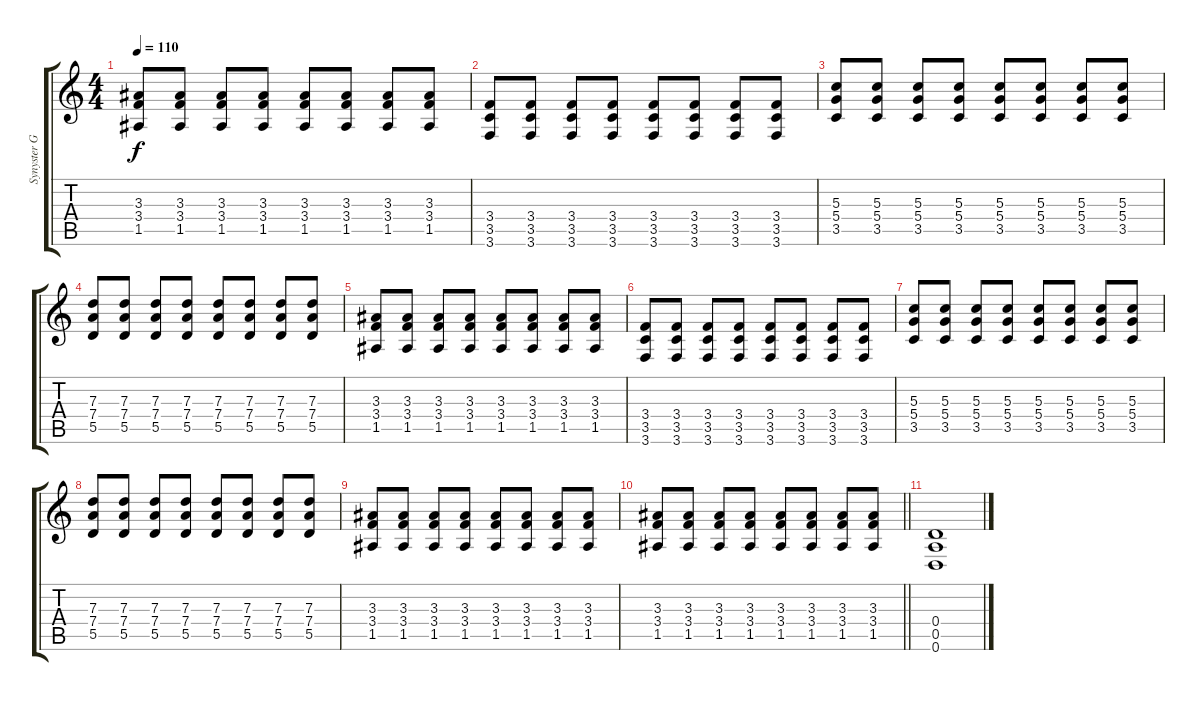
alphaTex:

\track ("Synyster Gates" "Synyster G") {instrument distortionguitar}
\staff {score tabs}
\tuning (E4 B3 G3 D3 A2 D2) {hide}
\ts (4 4)
\tempo 110
\clef g2
\ks c
(3.3 3.4 1.5).8{dy f} (3.3 3.4 1.5).8 (3.3 3.4 1.5).8 (3.3 3.4 1.5).8 (3.3 3.4 1.5).8 (3.3 3.4 1.5).8 (3.3 3.4 1.5).8 (3.3 3.4 1.5).8 |
(3.4 3.5 3.6).8 (3.4 3.5 3.6).8 (3.4 3.5 3.6).8 (3.4 3.5 3.6).8 (3.4 3.5 3.6).8 (3.4 3.5 3.6).8 (3.4 3.5 3.6).8 (3.4 3.5 3.6).8 |
(5.3 5.4 3.5).8 (5.3 5.4 3.5).8 (5.3 5.4 3.5).8 (5.3 5.4 3.5).8 (5.3 5.4 3.5).8 (5.3 5.4 3.5).8 (5.3 5.4 3.5).8 (5.3 5.4 3.5).8 |
(7.3 7.4 5.5).8 (7.3 7.4 5.5).8 (7.3 7.4 5.5).8 (7.3 7.4 5.5).8 (7.3 7.4 5.5).8 (7.3 7.4 5.5).8 (7.3 7.4 5.5).8 (7.3 7.4 5.5).8 |
(3.3 3.4 1.5).8 (3.3 3.4 1.5).8 (3.3 3.4 1.5).8 (3.3 3.4 1.5).8 (3.3 3.4 1.5).8 (3.3 3.4 1.5).8 (3.3 3.4 1.5).8 (3.3 3.4 1.5).8 |
(3.4 3.5 3.6).8 (3.4 3.5 3.6).8 (3.4 3.5 3.6).8 (3.4 3.5 3.6).8 (3.4 3.5 3.6).8 (3.4 3.5 3.6).8 (3.4 3.5 3.6).8 (3.4 3.5 3.6).8 |
(5.3 5.4 3.5).8 (5.3 5.4 3.5).8 (5.3 5.4 3.5).8 (5.3 5.4 3.5).8 (5.3 5.4 3.5).8 (5.3 5.4 3.5).8 (5.3 5.4 3.5).8 (5.3 5.4 3.5).8 |
(7.3 7.4 5.5).8 (7.3 7.4 5.5).8 (7.3 7.4 5.5).8 (7.3 7.4 5.5).8 (7.3 7.4 5.5).8 (7.3 7.4 5.5).8 (7.3 7.4 5.5).8 (7.3 7.4 5.5).8 |
(3.3 3.4 1.5).8 (3.3 3.4 1.5).8 (3.3 3.4 1.5).8 (3.3 3.4 1.5).8 (3.3 3.4 1.5).8 (3.3 3.4 1.5).8 (3.3 3.4 1.5).8 (3.3 3.4 1.5).8 |
\barLineRight lightlight
(3.3 3.4 1.5).8 (3.3 3.4 1.5).8 (3.3 3.4 1.5).8 (3.3 3.4 1.5).8 (3.3 3.4 1.5).8 (3.3 3.4 1.5).8 (3.3 3.4 1.5).8 (3.3 3.4 1.5).8 |
(0.4 0.5 0.6).1
